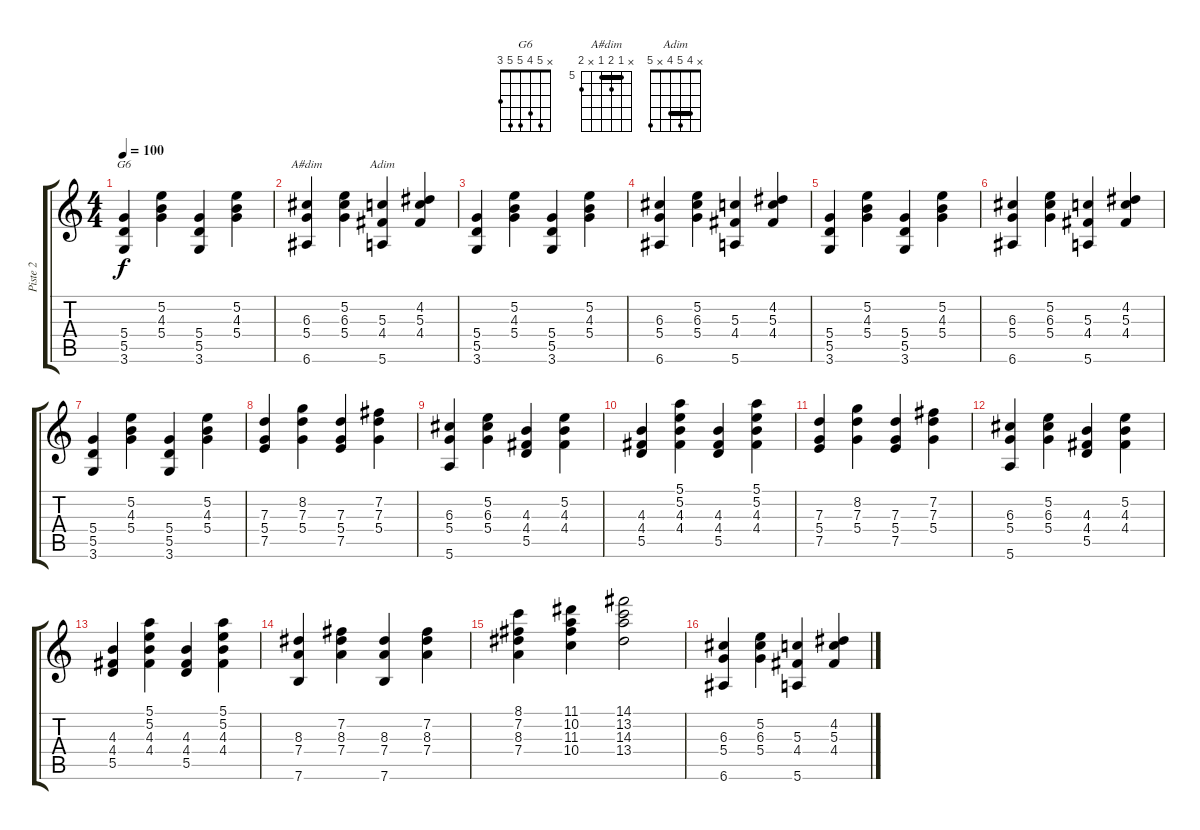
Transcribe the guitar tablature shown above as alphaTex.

\track ("Piste 2" "Piste 2") {instrument acousticguitarsteel}
\staff {score tabs}
\tuning (E4 B3 G3 D3 A2 E2) {hide}
\chord ("G6" x 5 4 5 5 3)
\chord ("A#dim" x 5 6 5 x 6) {firstfret 5 barre 5}
\chord ("Adim" x 4 5 4 x 5) {barre 4}
\ts (4 4)
\tempo 100
\clef g2
\ks c
(5.4 5.5 3.6).4{ch "G6" dy f} (5.2 4.3 5.4).4 (5.4 5.5 3.6).4 (5.2 4.3 5.4).4 |
(6.3 5.4 6.6).4{ch "A#dim"} (5.2 6.3 5.4).4 (5.3 4.4 5.6).4{ch "Adim"} (4.2 5.3 4.4).4 |
(5.4 5.5 3.6).4 (5.2 4.3 5.4).4 (5.4 5.5 3.6).4 (5.2 4.3 5.4).4 |
(6.3 5.4 6.6).4 (5.2 6.3 5.4).4 (5.3 4.4 5.6).4 (4.2 5.3 4.4).4 |
(5.4 5.5 3.6).4 (5.2 4.3 5.4).4 (5.4 5.5 3.6).4 (5.2 4.3 5.4).4 |
(6.3 5.4 6.6).4 (5.2 6.3 5.4).4 (5.3 4.4 5.6).4 (4.2 5.3 4.4).4 |
(5.4 5.5 3.6).4 (5.2 4.3 5.4).4 (5.4 5.5 3.6).4 (5.2 4.3 5.4).4 |
(7.3 5.4 7.5).4 (8.2 7.3 5.4).4 (7.3 5.4 7.5).4 (7.2 7.3 5.4).4 |
(6.3 5.4 5.6).4 (5.2 6.3 5.4).4 (4.3 4.4 5.5).4 (5.2 4.3 4.4).4 |
(4.3 4.4 5.5).4 (5.1 5.2 4.3 4.4).4 (4.3 4.4 5.5).4 (5.1 5.2 4.3 4.4).4 |
(7.3 5.4 7.5).4 (8.2 7.3 5.4).4 (7.3 5.4 7.5).4 (7.2 7.3 5.4).4 |
(6.3 5.4 5.6).4 (5.2 6.3 5.4).4 (4.3 4.4 5.5).4 (5.2 4.3 4.4).4 |
(4.3 4.4 5.5).4 (5.1 5.2 4.3 4.4).4 (4.3 4.4 5.5).4 (5.1 5.2 4.3 4.4).4 |
(8.3 7.4 7.6).4 (7.2 8.3 7.4).4 (8.3 7.4 7.6).4 (7.2 8.3 7.4).4 |
(8.1 7.2 8.3 7.4).4 (11.1 10.2 11.3 10.4).4 (14.1 13.2 14.3 13.4).2 |
(6.3 5.4 6.6).4 (5.2 6.3 5.4).4 (5.3 4.4 5.6).4 (4.2 5.3 4.4).4
